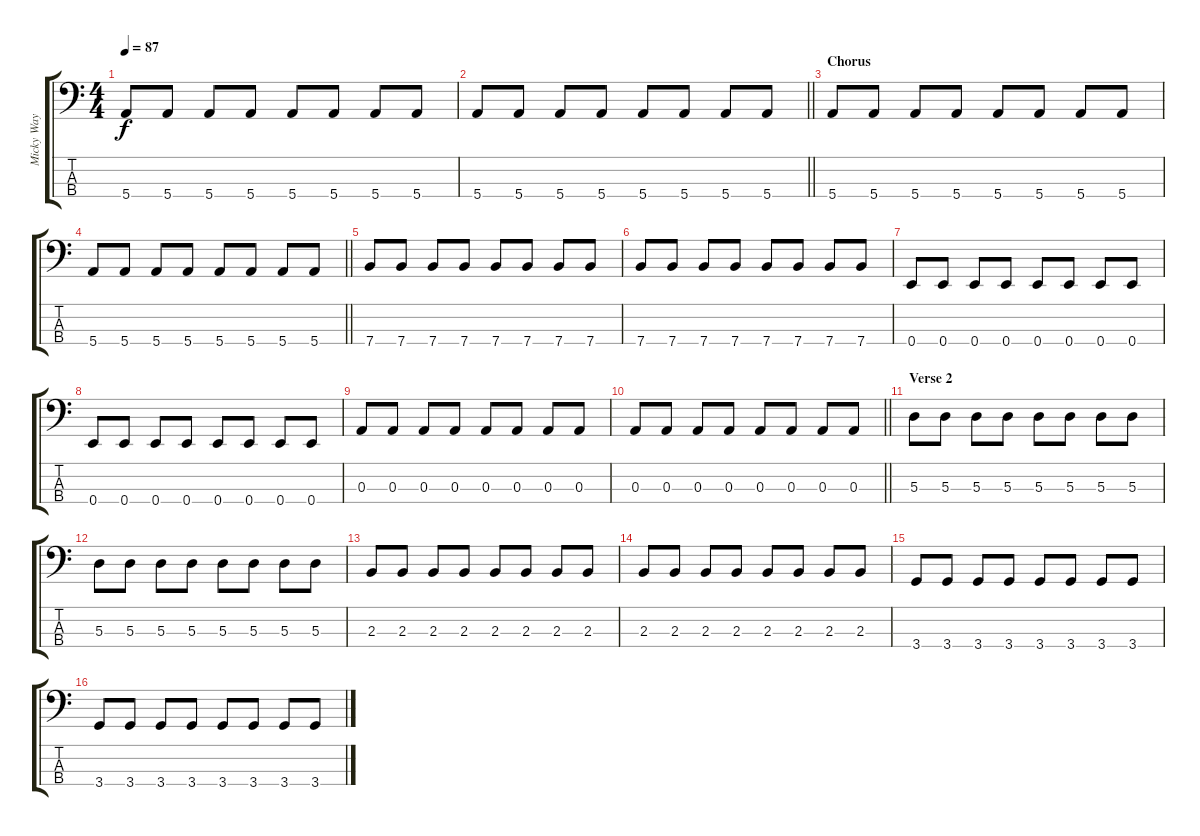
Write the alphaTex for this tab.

\track ("Micky Way" "Micky Way") {instrument electricbasspick}
\staff {score tabs}
\tuning (G2 D2 A1 E1) {hide}
\ts (4 4)
\tempo 87
\clef f4
\ks c
5.4.8{dy f} 5.4.8 5.4.8 5.4.8 5.4.8 5.4.8 5.4.8 5.4.8 |
\barLineRight lightlight
5.4.8 5.4.8 5.4.8 5.4.8 5.4.8 5.4.8 5.4.8 5.4.8 |
\section ("" "Chorus")
5.4.8 5.4.8 5.4.8 5.4.8 5.4.8 5.4.8 5.4.8 5.4.8 |
\barLineRight lightlight
5.4.8 5.4.8 5.4.8 5.4.8 5.4.8 5.4.8 5.4.8 5.4.8 |
7.4.8 7.4.8 7.4.8 7.4.8 7.4.8 7.4.8 7.4.8 7.4.8 |
7.4.8 7.4.8 7.4.8 7.4.8 7.4.8 7.4.8 7.4.8 7.4.8 |
0.4.8 0.4.8 0.4.8 0.4.8 0.4.8 0.4.8 0.4.8 0.4.8 |
0.4.8 0.4.8 0.4.8 0.4.8 0.4.8 0.4.8 0.4.8 0.4.8 |
0.3.8 0.3.8 0.3.8 0.3.8 0.3.8 0.3.8 0.3.8 0.3.8 |
\barLineRight lightlight
0.3.8 0.3.8 0.3.8 0.3.8 0.3.8 0.3.8 0.3.8 0.3.8 |
\section ("" "Verse 2")
5.3.8 5.3.8 5.3.8 5.3.8 5.3.8 5.3.8 5.3.8 5.3.8 |
5.3.8 5.3.8 5.3.8 5.3.8 5.3.8 5.3.8 5.3.8 5.3.8 |
2.3.8 2.3.8 2.3.8 2.3.8 2.3.8 2.3.8 2.3.8 2.3.8 |
2.3.8 2.3.8 2.3.8 2.3.8 2.3.8 2.3.8 2.3.8 2.3.8 |
3.4.8 3.4.8 3.4.8 3.4.8 3.4.8 3.4.8 3.4.8 3.4.8 |
3.4.8 3.4.8 3.4.8 3.4.8 3.4.8 3.4.8 3.4.8 3.4.8
